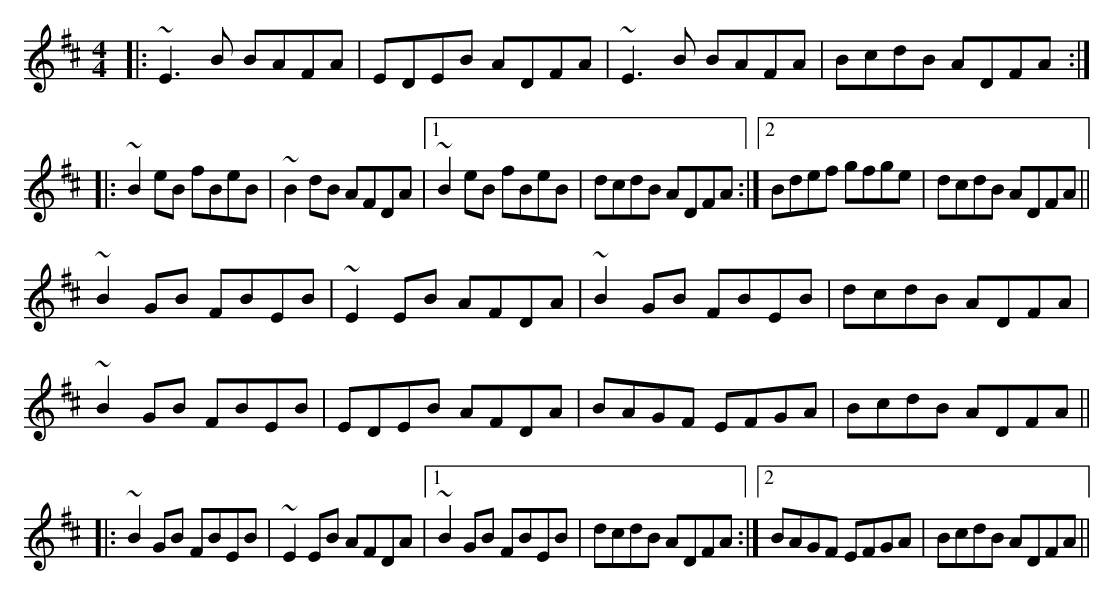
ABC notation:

X:1
M:4/4
K:Edor
|:~E3 B BAFA|EDEB ADFA|~E3 B BAFA|BcdB ADFA:|
|:~B2 eB fBeB|~B2 dB AFDA|1 ~B2 eB fBeB|dcdB ADFA:|2 Bdef gfge|dcdB ADFA||
~B2 GB FBEB|~E2 EB AFDA|~B2 GB FBEB|dcdB ADFA|
~B2 GB FBEB|EDEB AFDA|BAGF EFGA|BcdB ADFA||
|:~B2 GB FBEB|~E2 EB AFDA|1 ~B2 GB FBEB|dcdB ADFA:|2 BAGF EFGA|BcdB ADFA||
